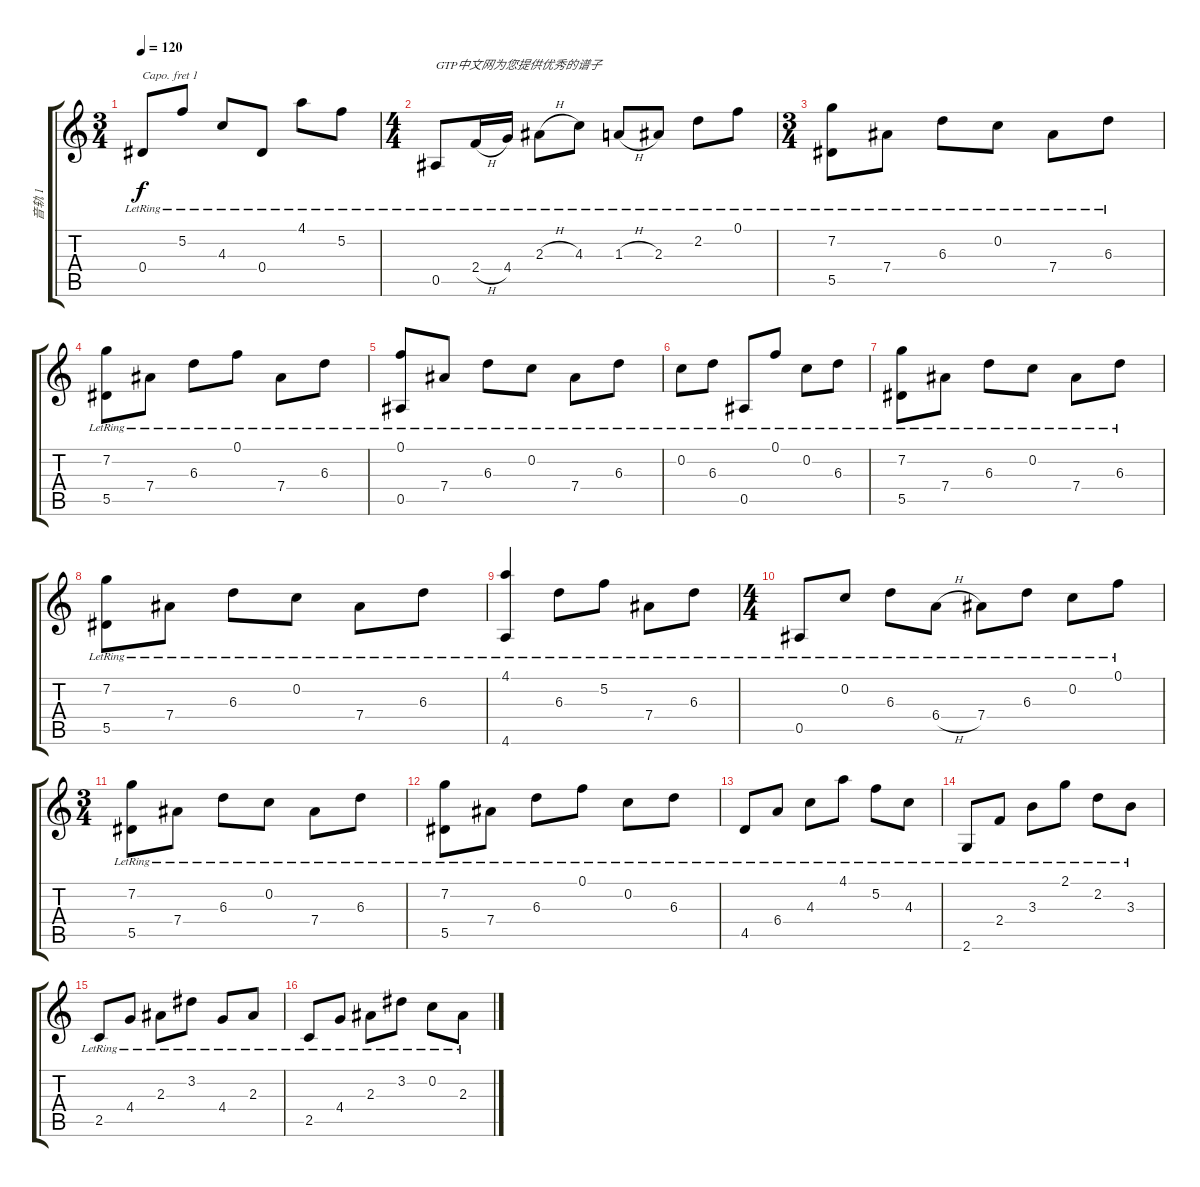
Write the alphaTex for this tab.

\track ("音轨 1" "音轨 1") {instrument acousticguitarsteel}
\staff {score tabs}
\capo 1
\tuning (E4 B3 G3 D3 A2 E2) {hide}
\ts (3 4)
\tempo 120
\clef g2
\ks c
0.4{lr}.8{dy f} 5.2{lr}.8 4.3{lr}.8 0.4{lr}.8 4.1{lr}.8 5.2{lr}.8 |
\ts (4 4)
0.5{lr}.8{txt "GTP中文网为您提供优秀的谱子"} 2.4{h lr}.16 4.4{lr}.16 2.3{h lr}.8 4.3{lr}.8 1.3{h lr}.8 2.3{lr}.8 2.2{lr}.8 0.1{lr}.8 |
\ts (3 4)
(7.2{lr} 5.5{lr}).8 7.4{lr}.8 6.3{lr}.8 0.2{lr}.8 7.4{lr}.8 6.3{lr}.8 |
(7.2{lr} 5.5{lr}).8 7.4{lr}.8 6.3{lr}.8 0.1{lr}.8 7.4{lr}.8 6.3{lr}.8 |
(0.1{lr} 0.5{lr}).8 7.4{lr}.8 6.3{lr}.8 0.2{lr}.8 7.4{lr}.8 6.3{lr}.8 |
0.2{lr}.8 6.3{lr}.8 0.5{lr}.8 0.1{lr}.8 0.2{lr}.8 6.3{lr}.8 |
(7.2{lr} 5.5{lr}).8 7.4{lr}.8 6.3{lr}.8 0.2{lr}.8 7.4{lr}.8 6.3{lr}.8 |
(7.2{lr} 5.5{lr}).8 7.4{lr}.8 6.3{lr}.8 0.2{lr}.8 7.4{lr}.8 6.3{lr}.8 |
(4.1{lr} 4.6{lr}).4 6.3{lr}.8 5.2{lr}.8 7.4{lr}.8 6.3{lr}.8 |
\ts (4 4)
0.5{lr}.8 0.2{lr}.8 6.3{lr}.8 6.4{h lr}.8 7.4{lr}.8 6.3{lr}.8 0.2{lr}.8 0.1{lr}.8 |
\ts (3 4)
(7.2{lr} 5.5{lr}).8 7.4{lr}.8 6.3{lr}.8 0.2{lr}.8 7.4{lr}.8 6.3{lr}.8 |
(7.2{lr} 5.5{lr}).8 7.4{lr}.8 6.3{lr}.8 0.1{lr}.8 0.2{lr}.8 6.3{lr}.8 |
4.5{lr}.8 6.4{lr}.8 4.3{lr}.8 4.1{lr}.8 5.2{lr}.8 4.3{lr}.8 |
2.6{lr}.8 2.4{lr}.8 3.3{lr}.8 2.1{lr}.8 2.2{lr}.8 3.3{lr}.8 |
2.5{lr}.8 4.4{lr}.8 2.3{lr}.8 3.2{lr}.8 4.4{lr}.8 2.3{lr}.8 |
2.5{lr}.8 4.4{lr}.8 2.3{lr}.8 3.2{lr}.8 0.2{lr}.8 2.3{lr}.8
